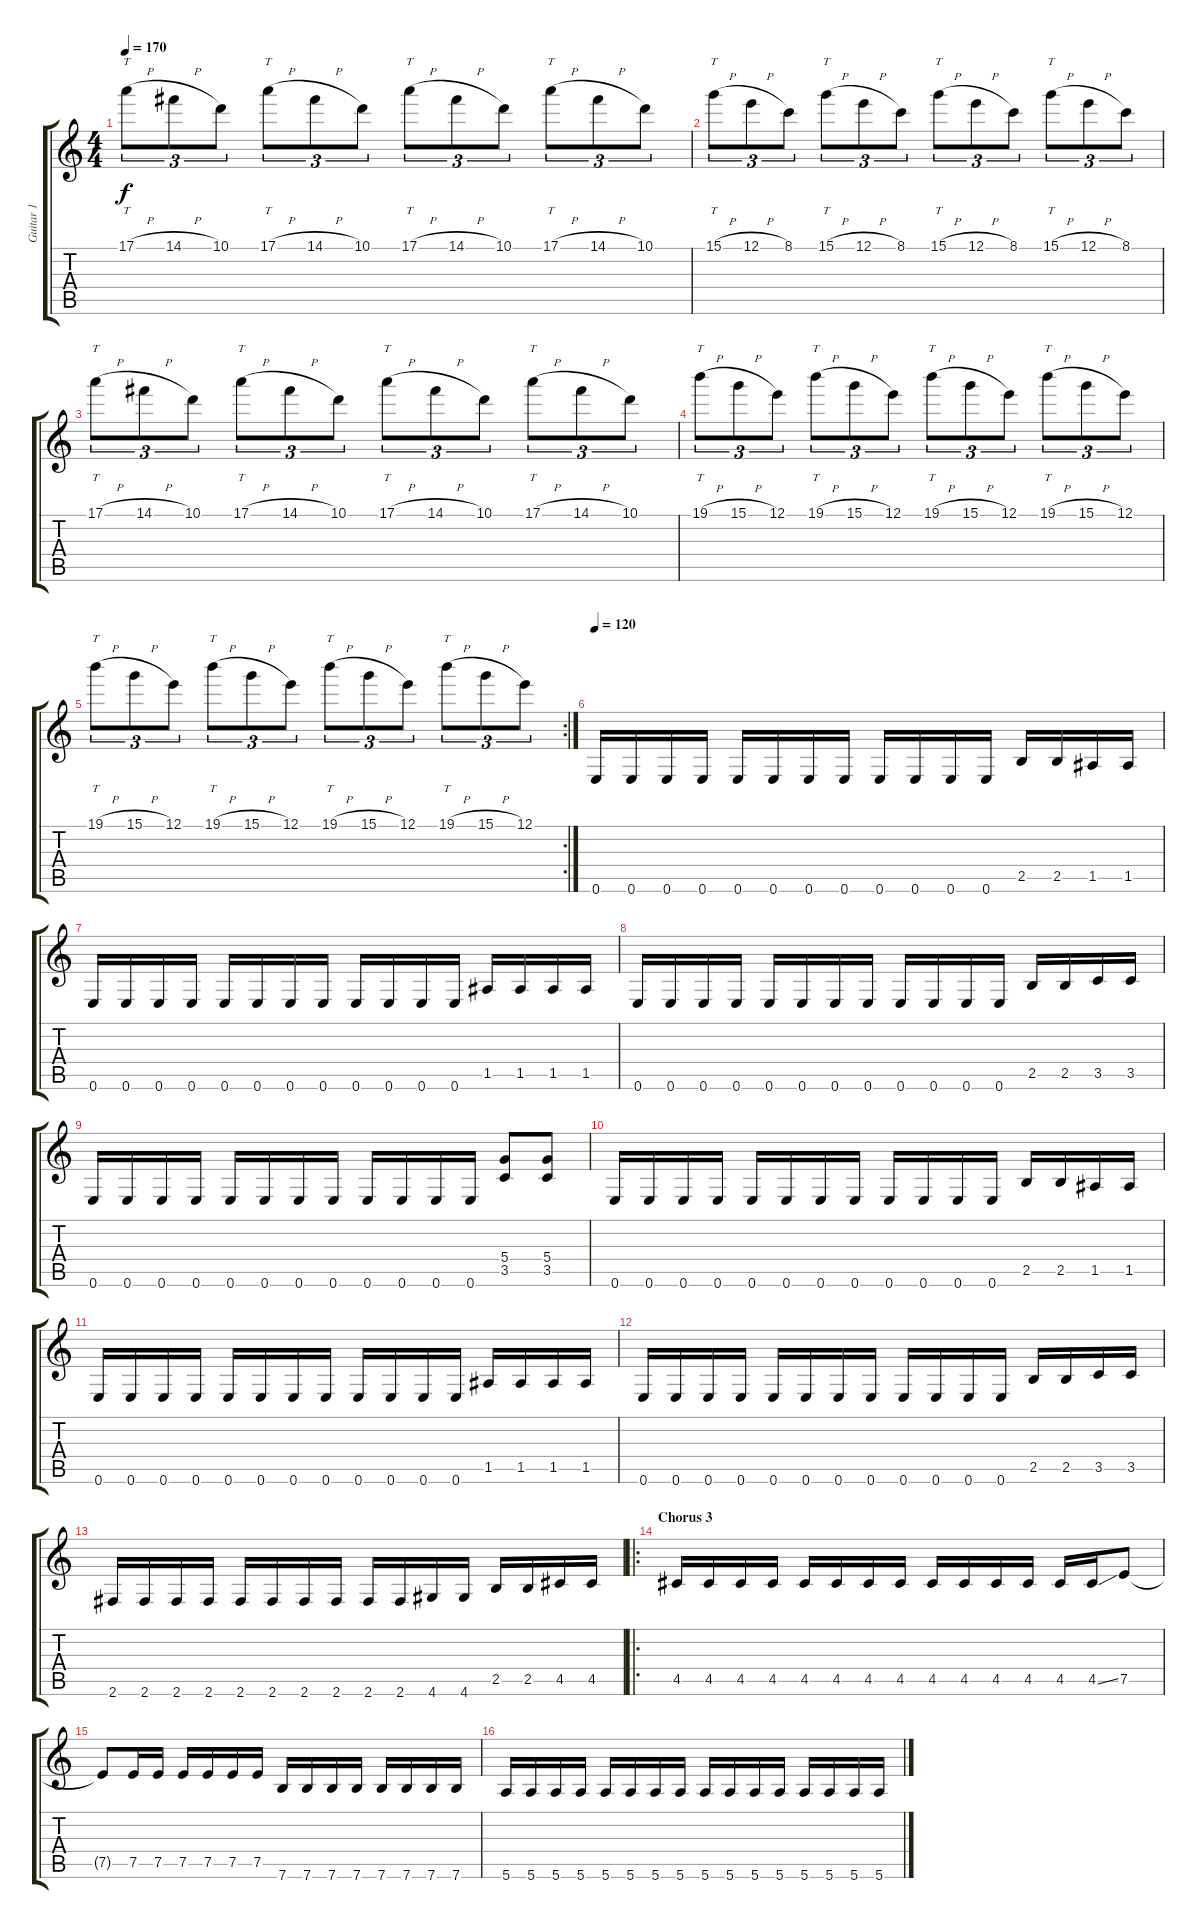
\track ("Guitar 1" "Guitar 1") {instrument distortionguitar}
\staff {score tabs}
\tuning (E4 B3 G3 D3 A2 E2) {hide}
\ts (4 4)
\tempo 170
\clef g2
\ks c
17.1{h}.8{tt tu (3 2) dy f} 14.1{h}.8{tu (3 2)} 10.1.8{tu (3 2)} 17.1{h}.8{tt tu (3 2)} 14.1{h}.8{tu (3 2)} 10.1.8{tu (3 2)} 17.1{h}.8{tt tu (3 2)} 14.1{h}.8{tu (3 2)} 10.1.8{tu (3 2)} 17.1{h}.8{tt tu (3 2)} 14.1{h}.8{tu (3 2)} 10.1.8{tu (3 2)} |
15.1{h}.8{tt tu (3 2)} 12.1{h}.8{tu (3 2)} 8.1.8{tu (3 2)} 15.1{h}.8{tt tu (3 2)} 12.1{h}.8{tu (3 2)} 8.1.8{tu (3 2)} 15.1{h}.8{tt tu (3 2)} 12.1{h}.8{tu (3 2)} 8.1.8{tu (3 2)} 15.1{h}.8{tt tu (3 2)} 12.1{h}.8{tu (3 2)} 8.1.8{tu (3 2)} |
17.1{h}.8{tt tu (3 2)} 14.1{h}.8{tu (3 2)} 10.1.8{tu (3 2)} 17.1{h}.8{tt tu (3 2)} 14.1{h}.8{tu (3 2)} 10.1.8{tu (3 2)} 17.1{h}.8{tt tu (3 2)} 14.1{h}.8{tu (3 2)} 10.1.8{tu (3 2)} 17.1{h}.8{tt tu (3 2)} 14.1{h}.8{tu (3 2)} 10.1.8{tu (3 2)} |
19.1{h}.8{tt tu (3 2)} 15.1{h}.8{tu (3 2)} 12.1.8{tu (3 2)} 19.1{h}.8{tt tu (3 2)} 15.1{h}.8{tu (3 2)} 12.1.8{tu (3 2)} 19.1{h}.8{tt tu (3 2)} 15.1{h}.8{tu (3 2)} 12.1.8{tu (3 2)} 19.1{h}.8{tt tu (3 2)} 15.1{h}.8{tu (3 2)} 12.1.8{tu (3 2)} |
\rc 2
19.1{h}.8{tt tu (3 2)} 15.1{h}.8{tu (3 2)} 12.1.8{tu (3 2)} 19.1{h}.8{tt tu (3 2)} 15.1{h}.8{tu (3 2)} 12.1.8{tu (3 2)} 19.1{h}.8{tt tu (3 2)} 15.1{h}.8{tu (3 2)} 12.1.8{tu (3 2)} 19.1{h}.8{tt tu (3 2)} 15.1{h}.8{tu (3 2)} 12.1.8{tu (3 2)} |
\tempo 120
0.6.16 0.6.16 0.6.16 0.6.16 0.6.16 0.6.16 0.6.16 0.6.16 0.6.16 0.6.16 0.6.16 0.6.16 2.5.16 2.5.16 1.5.16 1.5.16 |
0.6.16 0.6.16 0.6.16 0.6.16 0.6.16 0.6.16 0.6.16 0.6.16 0.6.16 0.6.16 0.6.16 0.6.16 1.5.16 1.5.16 1.5.16 1.5.16 |
0.6.16 0.6.16 0.6.16 0.6.16 0.6.16 0.6.16 0.6.16 0.6.16 0.6.16 0.6.16 0.6.16 0.6.16 2.5.16 2.5.16 3.5.16 3.5.16 |
0.6.16 0.6.16 0.6.16 0.6.16 0.6.16 0.6.16 0.6.16 0.6.16 0.6.16 0.6.16 0.6.16 0.6.16 (5.4 3.5).8 (5.4 3.5).8 |
0.6.16 0.6.16 0.6.16 0.6.16 0.6.16 0.6.16 0.6.16 0.6.16 0.6.16 0.6.16 0.6.16 0.6.16 2.5.16 2.5.16 1.5.16 1.5.16 |
0.6.16 0.6.16 0.6.16 0.6.16 0.6.16 0.6.16 0.6.16 0.6.16 0.6.16 0.6.16 0.6.16 0.6.16 1.5.16 1.5.16 1.5.16 1.5.16 |
0.6.16 0.6.16 0.6.16 0.6.16 0.6.16 0.6.16 0.6.16 0.6.16 0.6.16 0.6.16 0.6.16 0.6.16 2.5.16 2.5.16 3.5.16 3.5.16 |
2.6.16 2.6.16 2.6.16 2.6.16 2.6.16 2.6.16 2.6.16 2.6.16 2.6.16 2.6.16 4.6.16 4.6.16 2.5.16 2.5.16 4.5.16 4.5.16 |
\ro
\section ("" "Chorus 3")
4.5.16 4.5.16 4.5.16 4.5.16 4.5.16 4.5.16 4.5.16 4.5.16 4.5.16 4.5.16 4.5.16 4.5.16 4.5.16 4.5{ss}.16 7.5.8 |
7.5{t}.8 7.5.16 7.5.16 7.5.16 7.5.16 7.5.16 7.5.16 7.6.16 7.6.16 7.6.16 7.6.16 7.6.16 7.6.16 7.6.16 7.6.16 |
5.6.16 5.6.16 5.6.16 5.6.16 5.6.16 5.6.16 5.6.16 5.6.16 5.6.16 5.6.16 5.6.16 5.6.16 5.6.16 5.6.16 5.6.16 5.6.16
